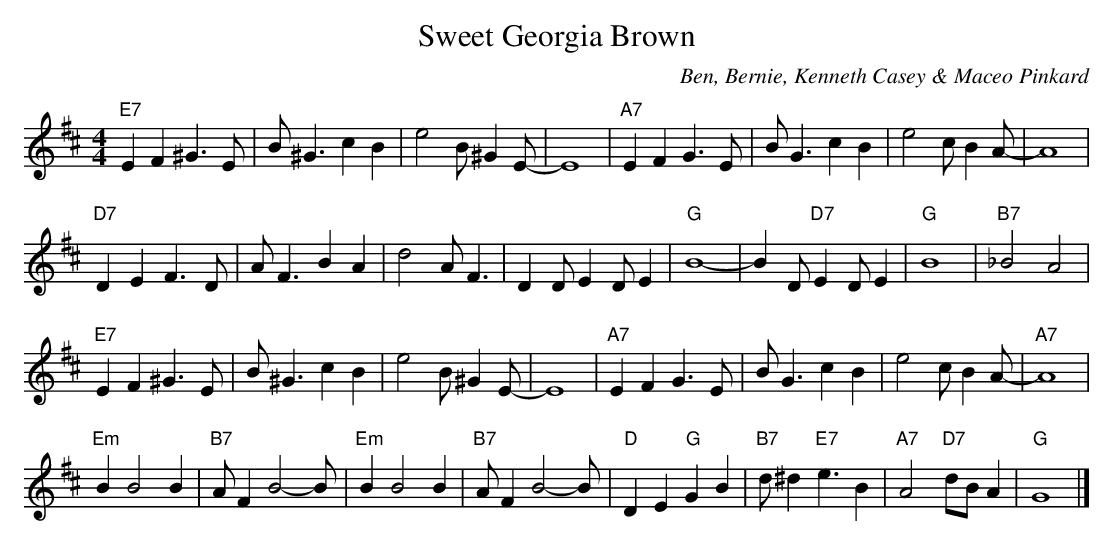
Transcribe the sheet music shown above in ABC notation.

X:1
T:Sweet Georgia Brown
C:Ben, Bernie, Kenneth Casey & Maceo Pinkard
M:4/4
L:1/8
K:Glyd
"E7"E2F2 ^G3E|B^G3 c2B2|e4 B^G2E-|E8|"A7"E2F2 G3E|BG3 c2B2|e4 cB2A-|A8|
"D7"D2E2 F3D|AF3 B2A2|d4 AF3|D2DE2D E2|"G"B8-|B2D "D7"E2DE2|"G"B8|"B7"_B4A4|
"E7"E2F2 ^G3E|B^G3 c2B2|e4 B^G2E-|E8|"A7"E2F2 G3E|BG3 c2B2|e4 cB2A-|"A7"A8|
"Em"B2B4 B2|"B7"AF2 B4-B|"Em"B2B4 B2|"B7"AF2 B4-B|\
"D"D2E2 "G"G2B2|"B7"d^d2 "E7"e3B2|"A7"A4 "D7"dBA2|"G"G8|]
